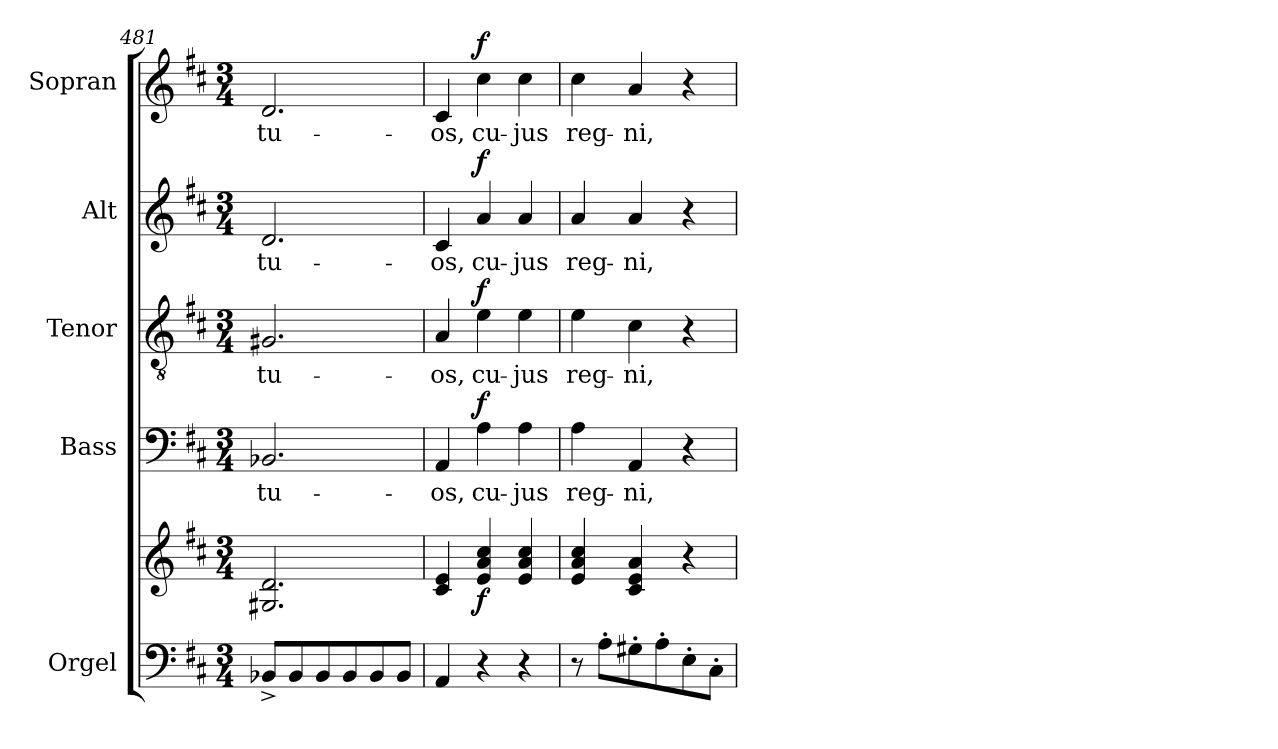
**kern	**kern	**dynam	**kern	**text	**dynam	**kern	**text	**dynam	**kern	**text	**dynam	**kern	**text	**dynam
*part5	*part5	*part5	*part4	*part4	*part4	*part3	*part3	*part3	*part2	*part2	*part2	*part1	*part1	*part1
*staff6	*staff5	*staff5/6	*staff4	*staff4	*staff4	*staff3	*staff3	*staff3	*staff2	*staff2	*staff2	*staff1	*staff1	*staff1
*I"Orgel	*	*	*I"Bass	*	*	*I"Tenor	*	*	*I"Alt	*	*	*I"Sopran	*	*
*I'Org.	*	*	*I'B.	*	*	*I'T.	*	*	*I'A.	*	*	*I'S.	*	*
!!LO:PB:g=z
*clefF4	*clefG2	*	*clefF4	*	*	*clefGv2	*	*	*clefG2	*	*	*clefG2	*	*
*k[f#c#]	*k[f#c#]	*	*k[f#c#]	*	*	*k[f#c#]	*	*	*k[f#c#]	*	*	*k[f#c#]	*	*
*D:	*D:	*	*D:	*	*	*D:	*	*	*D:	*	*	*D:	*	*
*M3/4	*M3/4	*	*M3/4	*	*	*M3/4	*	*	*M3/4	*	*	*M3/4	*	*
=481	=481	=481	=481	=481	=481	=481	=481	=481	=481	=481	=481	=481	=481	=481
!	!	!	!	!LO:LY:b	!	!	!LO:LY:b	!	!	!LO:LY:b	!	!	!LO:LY:b	!
8BB-X^</L	2.G#X/ 2.d/	.	2.BB-X/	-tu-	.	2.G#X/	-tu-	.	2.d/	-tu-	.	2.d/	-tu-	.
8BB-/	.	.	.	.	.	.	.	.	.	.	.	.	.	.
8BB-/	.	.	.	.	.	.	.	.	.	.	.	.	.	.
8BB-/	.	.	.	.	.	.	.	.	.	.	.	.	.	.
8BB-/	.	.	.	.	.	.	.	.	.	.	.	.	.	.
8BB-/J	.	.	.	.	.	.	.	.	.	.	.	.	.	.
=482	=482	=482	=482	=482	=482	=482	=482	=482	=482	=482	=482	=482	=482	=482
!	!	!	!	!LO:LY:b	!	!	!LO:LY:b	!	!	!LO:LY:b	!	!	!LO:LY:b	!
4AA/	4c#/ 4e/	.	4AA/	-os,	.	4A/	-os,	.	4c#/	-os,	.	4c#/	-os,	.
!	!	!LO:DY:b	!	!LO:LY:b	!LO:DY:a	!	!LO:LY:b	!LO:DY:a	!	!LO:LY:b	!LO:DY:a	!	!LO:LY:b	!LO:DY:a
4r	4e/ 4a/ 4cc#/	f	4A\	cu-	f	4e\	cu-	f	4a/	cu-	f	4cc#\	cu-	f
!	!	!	!	!LO:LY:b	!	!	!LO:LY:b	!	!	!LO:LY:b	!	!	!LO:LY:b	!
4r	4e/ 4a/ 4cc#/	.	4A\	-jus	.	4e\	-jus	.	4a/	-jus	.	4cc#\	-jus	.
=483	=483	=483	=483	=483	=483	=483	=483	=483	=483	=483	=483	=483	=483	=483
!	!	!	!	!LO:LY:b	!	!	!LO:LY:b	!	!	!LO:LY:b	!	!	!LO:LY:b	!
8r	4e/ 4a/ 4cc#/	.	4A\	reg-	.	4e\	reg-	.	4a/	reg-	.	4cc#\	reg-	.
8A'>\L	.	.	.	.	.	.	.	.	.	.	.	.	.	.
!	!	!	!	!LO:LY:b	!	!	!LO:LY:b	!	!	!LO:LY:b	!	!	!LO:LY:b	!
8G#X'>\	4c#/ 4e/ 4a/	.	4AA/	-ni,	.	4c#\	-ni,	.	4a/	-ni,	.	4a/	-ni,	.
8A'>\	.	.	.	.	.	.	.	.	.	.	.	.	.	.
8E'>\	4r	.	4r	.	.	4r	.	.	4r	.	.	4r	.	.
8C#'>\J	.	.	.	.	.	.	.	.	.	.	.	.	.	.
=	=	=	=	=	=	=	=	=	=	=	=	=	=	=
*-	*-	*-	*-	*-	*-	*-	*-	*-	*-	*-	*-	*-	*-	*-
